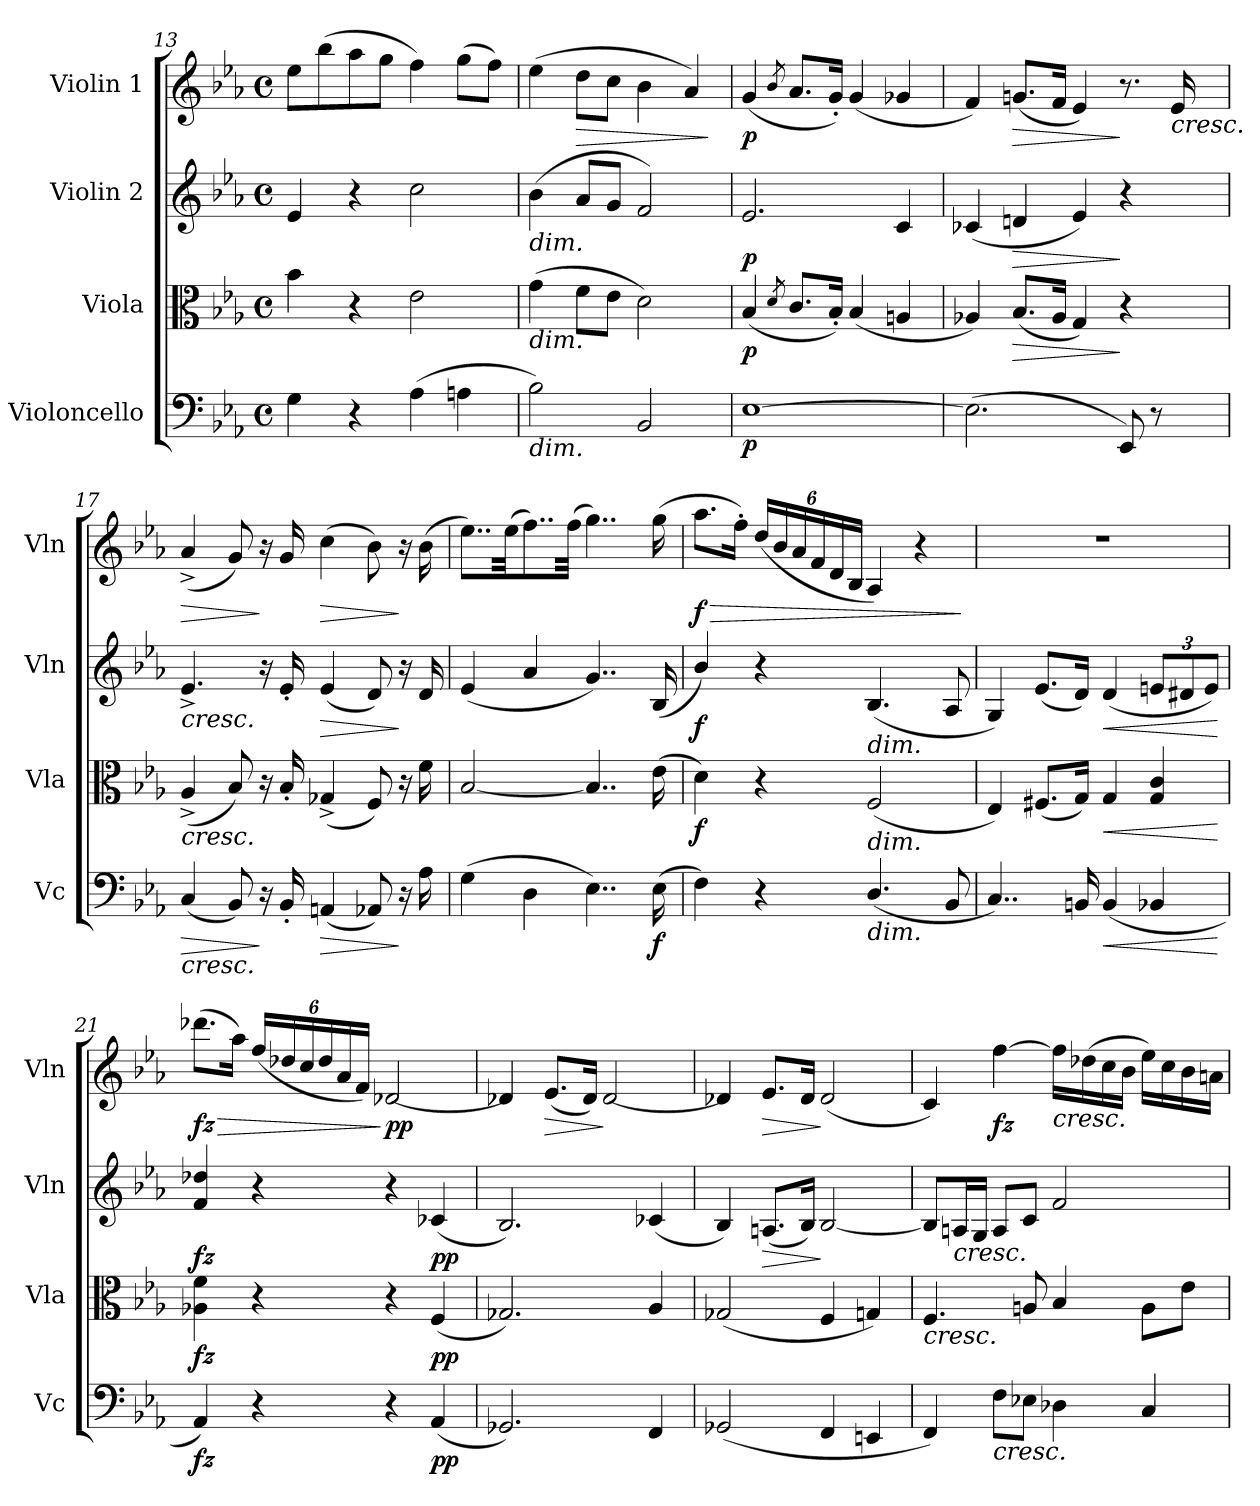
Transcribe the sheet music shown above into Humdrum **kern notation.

**kern	**dynam	**kern	**dynam	**kern	**dynam	**kern	**dynam
*part4	*part4	*part3	*part3	*part2	*part2	*part1	*part1
*staff4	*staff4	*staff3	*staff3	*staff2	*staff2	*staff1	*staff1
*I"Violoncello	*	*I"Viola	*	*I"Violin 2	*	*I"Violin 1	*
*I'Vc	*	*I'Vla	*	*I'Vln	*	*I'Vln	*
*clefF4	*	*clefC3	*	*clefG2	*	*clefG2	*
*k[b-e-a-]	*	*k[b-e-a-]	*	*k[b-e-a-]	*	*k[b-e-a-]	*
*M4/4	*	*M4/4	*	*M4/4	*	*M4/4	*
*met(c)	*	*met(c)	*	*met(c)	*	*met(c)	*
=13	=13	=13	=13	=13	=13	=13	=13
4G\	.	4b-\	.	4e-/	.	8ee-\L	.
.	.	.	.	.	.	(>8bb-\	.
4r	.	4r	.	4r	.	8aa-\	.
.	.	.	.	.	.	8gg\J	.
(>4A-\	.	2e-\	.	2cc\	.	4ff\)	.
4An\	.	.	.	.	.	(>8gg\L	.
.	.	.	.	.	.	8ff\J)	.
=14	=14	=14	=14	=14	=14	=14	=14
!	!	!	!	!LO:TX:b:i:t=dim.	!	!	!
!	!	!LO:TX:b:i:t=dim.	!	!	!	!	!
!LO:TX:b:i:t=dim.	!	!	!	!	!	!	!
2B-\)	.	(>4g\	.	(>4b-\	.	(>4ee-\	.
!	!	!	!	!	!	!	!LO:HP:b
.	.	8f\L	.	8a-/L	.	8dd\L	>
.	.	8e-\J	.	8g/J	.	8cc\J	.
2BB-/	.	2d\)	.	2f/)	.	4b-\	.
.	.	.	.	.	.	4a-/)	.
.	.	.	.	.	.	.	]
=15	=15	=15	=15	=15	=15	=15	=15
!	!LO:DY:b	!	!LO:DY:b	!	!LO:DY:b	!	!LO:DY:b
[1E-	p	(<4B-/	p	2.e-/	p	(<4g/	p
.	.	8qd/	.	.	.	8qb-/	.
.	.	8.c/L	.	.	.	8.a-/L	.
.	.	16B-'/Jk)	.	.	.	16g'/Jk)	.
.	.	(<4B-/	.	.	.	(<4g/	.
.	.	4An/	.	4c/	.	4g-X/	.
!!LO:LB:g=z
=16	=16	=16	=16	=16	=16	=16	=16
(>2.E-\]	.	4A-X/)	.	(<4c-X/	.	4f/)	.
!	!	!	!LO:HP:b	!	!LO:HP:b	!	!LO:HP:b
.	.	(<8.B-/L	>	4dn/	>	(<8.gn/L	>
.	.	16A-/Jk	.	.	.	16f/Jk	.
.	.	4G/)	.	4e-/)	.	4e-/)	.
8EE-/)	.	4r	]	4r	]	8.r	]
8r	.	.	.	.	.	.	.
!	!	!	!	!	!	!LO:TX:b:i:t=cresc.	!
.	.	.	.	.	.	16e-/	.
=17	=17	=17	=17	=17	=17	=17	=17
!	!	!	!	!LO:TX:b:i:t=cresc.	!	!	!
!	!	!LO:TX:b:i:t=cresc.	!	!	!	!	!
!LO:TX:b:i:t=cresc.	!	!	!	!	!	!	!
!	!LO:HP:b	!	!	!	!	!	!LO:HP:b
(<4C/	>	(<4A-^/	.	4.e-^/	.	(<4a-^/	>
8BB-/)	.	8B-/)	.	.	.	8g/)	.
16r	]	16r	.	16r	.	16r	]
16BB-'/	.	16B-'/	.	16e-'/	.	16g/	.
!	!LO:HP:b	!	!	!	!LO:HP:b	!	!LO:HP:b
(<4AAn/	>	(<4G-X^/	.	(<4e-/	>	(>4cc\	>
8AA-X/)	.	8F/)	.	8d/)	.	8b-\)	.
16r	]	16r	.	16r	]	16r	]
16A-\	.	16f\	.	16d/	.	(>16b-\	.
=18	=18	=18	=18	=18	=18	=18	=18
(>4G\	.	[2B-/	.	(<4e-/	.	8..ee-\L)	.
.	.	.	.	.	.	(>32ee-\KK	.
4D\	.	.	.	4a-/	.	8..ff\)	.
.	.	.	.	.	.	(>32ff\Jkk	.
4..E-\)	.	4..B-/]	.	4..g/)	.	4..gg\)	.
!	!LO:DY:b	!	!	!	!	!	!
(>16E-\	f	(>16e-\	.	(<16B-/	.	(>16gg\	.
=19	=19	=19	=19	=19	=19	=19	=19
!	!	!	!LO:DY:b	!	!LO:DY:b	!	!LO:HP:b
!	!	!	!	!	!	!	!LO:DY:n=1:b
4F\)	.	4d\)	f	4b-/)	f	8.aa-\L	> f
.	.	.	.	.	.	16ff'\Jk)	.
*	*	*	*	*	*	*Xbrackettup	*
4r	.	4r	.	4r	.	(<24dd/LL	.
.	.	.	.	.	.	24b-/	.
.	.	.	.	.	.	24a-/	.
.	.	.	.	.	.	24f/	.
.	.	.	.	.	.	24d/	.
.	.	.	.	.	.	24B-/JJ	.
!	!	!	!	!LO:TX:b:i:t=dim.	!	!	!
!	!	!LO:TX:b:i:t=dim.	!	!	!	!	!
!LO:TX:b:i:t=dim.	!	!	!	!	!	!	!
(<4.D/	.	(<2F/	.	(<4.B-/	.	4A-/)	.
.	.	.	.	.	.	4r	.
8BB-/	.	.	.	8A-/	.	.	.
.	.	.	.	.	.	.	]
=20	=20	=20	=20	=20	=20	=20	=20
4..C/)	.	4E-/)	.	4G/)	.	1r	.
.	.	(<8.F#X/L	.	(<8.e-/L	.	.	.
16BBn/	.	16G/Jk)	.	16d/Jk)	.	.	.
!	!LO:HP:b	!	!LO:HP:b	!	!LO:HP:b	!	!
(<4BB/	<	4G/	<	(<4d/	<	.	.
*	*	*	*	*Xbrackettup	*	*	*
4BB-X/	.	4G/ 4c/	.	12en/L	.	.	.
.	.	.	.	12d#X/	.	.	.
.	.	.	.	12e/J)	.	.	.
.	[	.	[	.	[	.	.
=21	=21	=21	=21	=21	=21	=21	=21
!	!LO:DY:b	!	!LO:DY:b	!	!LO:DY:b	!	!LO:HP:b
!	!	!	!	!	!	!	!LO:DY:n=1:b
4AA-/)	fz	4A-X\ 4f\	fz	4f/ 4dd-X/	fz	(>8.ddd-X\L	> fz
.	.	.	.	.	.	16aa-\Jk)	.
4r	.	4r	.	4r	.	(<24ff/LL	.
.	.	.	.	.	.	24dd-X/	.
.	.	.	.	.	.	24cc/	.
.	.	.	.	.	.	24dd-/	.
.	.	.	.	.	.	24a-/	.
.	.	.	.	.	.	24f/JJ)	.
!	!	!	!	!	!	!	!LO:DY:n=2:b
4r	.	4r	.	4r	.	[2d-X/	] pp
!	!LO:DY:b	!	!LO:DY:b	!	!LO:DY:b	!	!
(<4AA-/	pp	(<4F/	pp	(<4c-X/	pp	.	.
=22	=22	=22	=22	=22	=22	=22	=22
2.GG-X/)	.	2.G-X/)	.	2.B-/)	.	4d-X/]	.
!	!	!	!	!	!	!	!LO:HP:b
.	.	.	.	.	.	(<8.e-/L	>
.	.	.	.	.	.	16d-/Jk)	.
.	.	.	.	.	.	[2d-/	]
4FF/	.	4A-/	.	(<4c-X/	.	.	.
=23	=23	=23	=23	=23	=23	=23	=23
(<2GG-X/	.	(<2G-X/	.	4B-/)	.	4d-X/]	.
!	!	!	!	!	!LO:HP:b	!	!LO:HP:b
.	.	.	.	(<8.An/L	>	8.e-/L	>
.	.	.	.	16B-/Jk)	.	16d-/Jk	.
4FF/	.	4F/	.	[2B-/	]	(<2d-/	]
4EEn/	.	4Gn/)	.	.	.	.	.
!!LO:LB:g=z
=24	=24	=24	=24	=24	=24	=24	=24
!	!	!LO:TX:b:i:t=cresc.	!	!	!	!	!
4FF/)	.	4.F/	.	8B-/L]	.	4c/)	.
!	!	!	!	!LO:TX:b:i:t=cresc.	!	!	!
.	.	.	.	16An/L	.	.	.
.	.	.	.	16G/JJ	.	.	.
!LO:TX:b:i:t=cresc.	!	!	!	!	!	!	!
!	!	!	!	!	!	!	!LO:DY:b
8F\L	.	.	.	8A/L	.	[4ff\	fz
8E-X\J	.	8An/	.	8c/J	.	.	.
!	!	!	!	!	!	!LO:TX:b:i:t=cresc.	!
4D-X\	.	4B-/	.	2f/	.	16ff\LL]	.
.	.	.	.	.	.	(>16dd-X\	.
.	.	.	.	.	.	16cc\	.
.	.	.	.	.	.	16b-\JJ	.
4C/	.	8A\L	.	.	.	16ee-\LL)	.
.	.	.	.	.	.	16cc\	.
.	.	8e-\J	.	.	.	16b-\	.
.	.	.	.	.	.	16an\JJ	.
=	=	=	=	=	=	=	=
*-	*-	*-	*-	*-	*-	*-	*-
